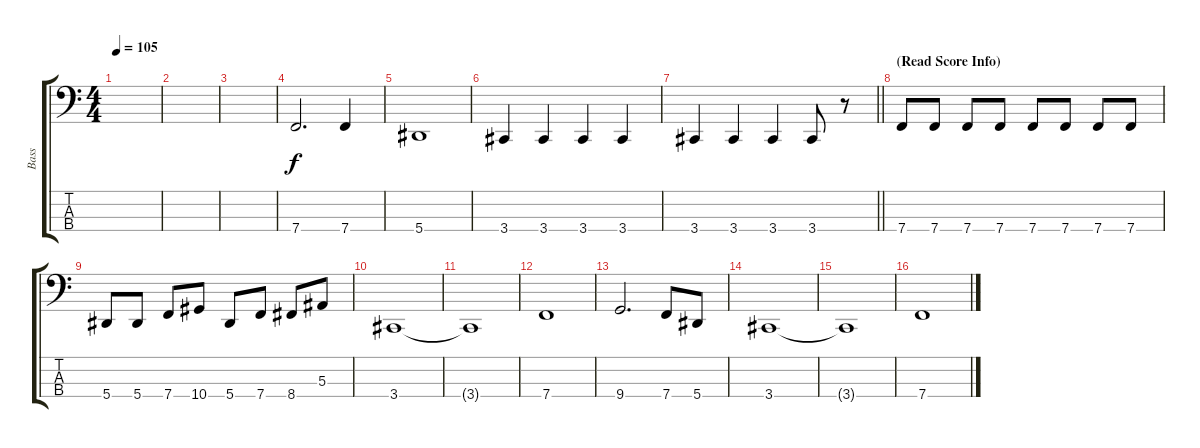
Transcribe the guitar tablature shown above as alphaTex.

\track ("Bass" "Bass") {instrument electricbassfinger}
\staff {score tabs}
\tuning (Eb2 Bb1 F1 Bb0) {hide}
\ts (4 4)
\tempo 105
\clef f4
\ks c
|
|
|
7.4.2{d} 7.4.4 |
5.4.1 |
3.4.4 3.4.4 3.4.4 3.4.4 |
\barLineRight lightlight
3.4.4 3.4.4 3.4.4 3.4.8 r.8 |
\section ("" "(Read Score Info)")
7.4.8 7.4.8 7.4.8 7.4.8 7.4.8 7.4.8 7.4.8 7.4.8 |
5.4.8 5.4.8 7.4.8 10.4.8 5.4.8 7.4.8 8.4.8 5.3.8 |
3.4.1 |
3.4{t}.1 |
7.4.1 |
9.4.2{d} 7.4.8 5.4.8 |
3.4.1 |
3.4{t}.1 |
7.4.1
